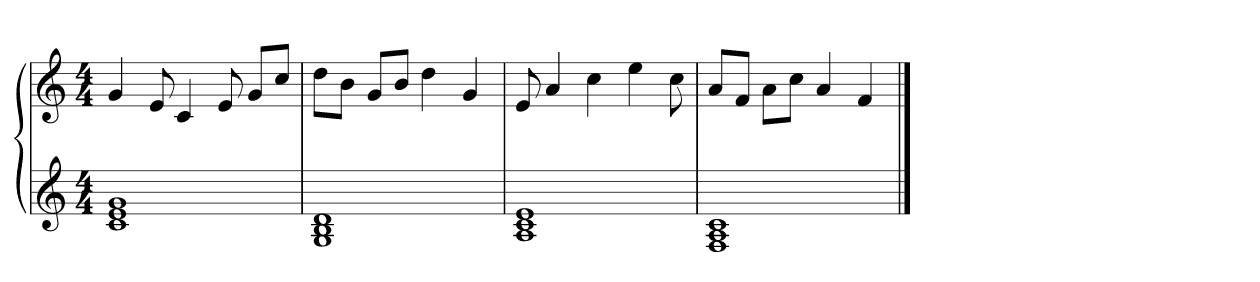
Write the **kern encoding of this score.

**kern	**kern
*part2	*part1
*staff2	*staff1
*clefG2	*clefG2
*M4/4	*M4/4
=1	=1
1c 1e 1g	4g
.	8e
.	4c
.	8e
.	8g/L
.	8cc/J
=2	=2
1G 1B 1d	8dd\L
.	8b\J
.	8g/L
.	8b/J
.	4dd
.	4g
=3	=3
1A 1c 1e	8e
.	4a
.	4cc
.	4ee
.	8cc
=4	=4
1F 1A 1c	8a/L
.	8f/J
.	8a\L
.	8cc\J
.	4a
.	4f
==	==
*-	*-
